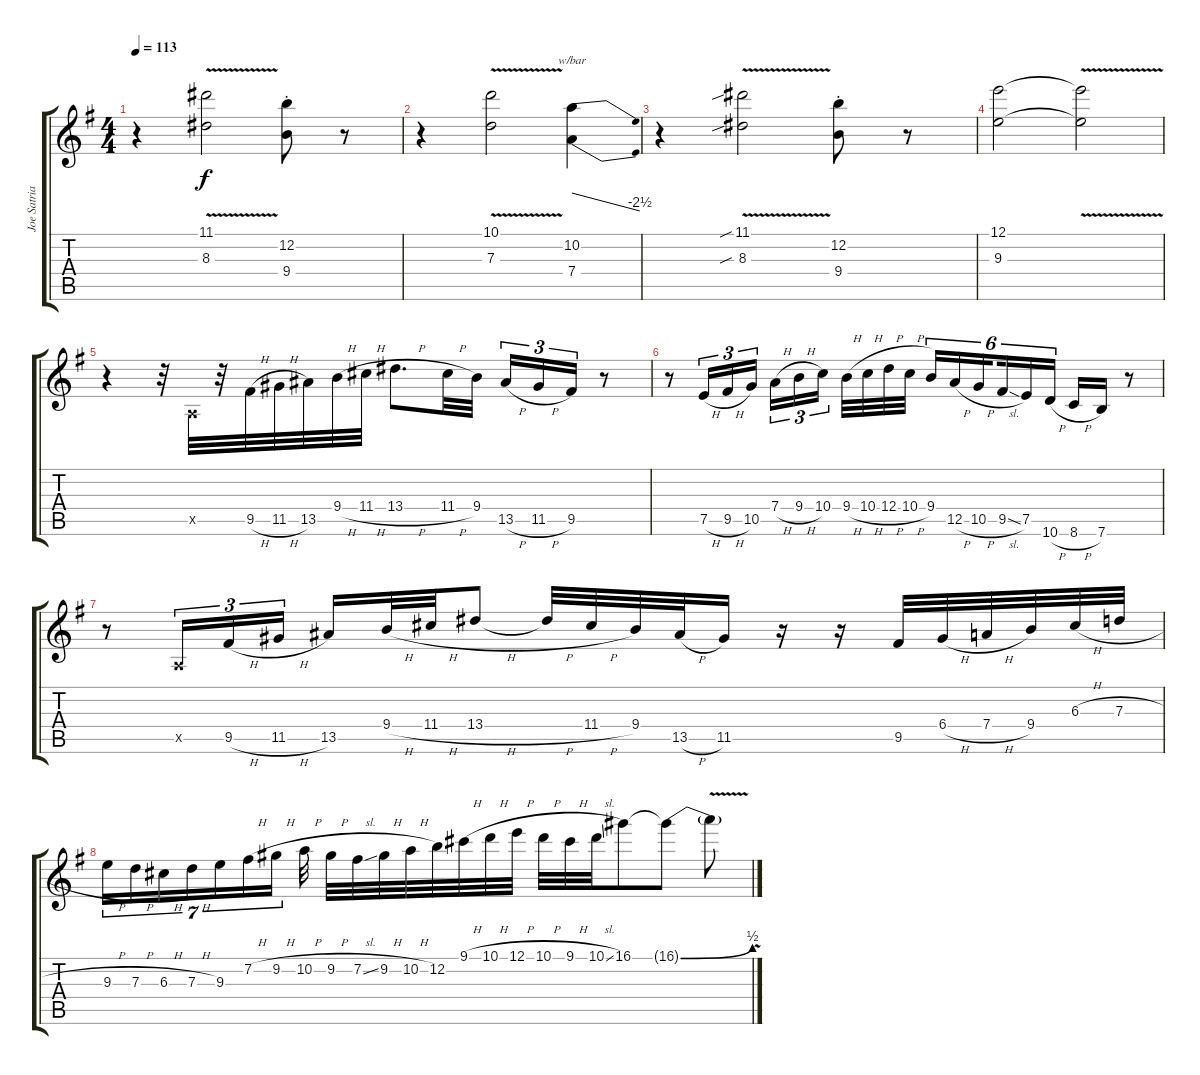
\track ("Joe Satriani" "Joe Satria") {instrument overdrivenguitar}
\staff {score tabs}
\tuning (E4 B3 G3 D3 A2 E2) {hide}
\ts (4 4)
\tempo 113
\clef g2
\ks g
r.4{dy f} (11.1{v} 8.3).2 (12.2{st} 9.4{st}).8 r.8 |
r.4 (10.1{v} 7.3{v}).2 (10.2 7.4).4{tbe (dive default 0 0 60 -10)} |
r.4 (11.1{v sib} 8.3{sib}).2 (12.2{st} 9.4{st}).8 r.8 |
(12.1 9.3).2 (12.1{v t} 9.3{v t}).2 |
r.4 r.32 0.5{x}.32 r.32 9.5{h}.32{beam Down} 11.5{h}.32{beam Down} 13.5.32{beam Down} 9.4{h}.32{beam Down} 11.4{h}.32{beam Down} 13.4{h}.8{d beam Down} 11.4{h}.32{beam Down} 9.4.32{beam Down} 13.5{h}.16{tu (3 2) beam Up} 11.5{h}.16{tu (3 2) beam Up} 9.5.16{tu (3 2) beam Up} r.8 |
r.8 7.5{h}.16{tu (3 2) beam Up} 9.5{h}.16{tu (3 2) beam Up} 10.5.16{tu (3 2) beam Up} 7.4{h}.16{tu (3 2)} 9.4{h}.16{tu (3 2)} 10.4.16{tu (3 2) beam splitsecondary} 9.4{h}.32 10.4{h}.32 12.4{h}.32 10.4{h}.32 9.4.16{tu (6 4) beam Up} 12.5{h}.16{tu (6 4) beam Up} 10.5{h}.16{tu (6 4) beam Up beam splitsecondary} 9.5{sl}.16{tu (6 4) beam Up} 7.5.16{tu (6 4) beam Up} 10.6{h}.16{tu (6 4) beam Up} 8.6{h}.16{beam Up} 7.6.16{beam Up} r.8 |
r.8 0.5{x}.16{tu (3 2) beam Up} 9.5{h}.16{tu (3 2) beam Up} 11.5{h}.16{tu (3 2) beam Up} 13.5.16{beam Up} 9.4{h}.32{beam Up} 11.4{h}.32{beam Up} 13.4{h}.8{beam Up} 13.4{h t}.32{beam Up} 11.4{h}.32{beam Up} 9.4.32{beam Up} 13.5{h}.32{beam Up} 11.5.16{beam Up} r.16 r.16 9.5.32 6.4{h}.32 7.4{h}.32 9.4.32 6.3{h}.32 7.3{h}.32 |
9.3{h}.16{tu (7 4)} 7.3{h}.16{tu (7 4)} 6.3{h}.16{tu (7 4)} 7.3{h}.16{tu (7 4)} 9.3.16{tu (7 4)} 7.2{h}.16{tu (7 4)} 9.2{h}.16{tu (7 4)} 10.2{h}.32 9.2{h}.32 7.2{sl}.32 9.2{h}.32 10.2{h}.32 12.2.32 9.1{h}.32 10.1{h}.32 12.1{h}.32 10.1{h}.32 9.1{h}.32 10.1{sl}.32 16.1.8 16.1{be (bend 0 0 60 2) t}.8 16.1{v t}.8
